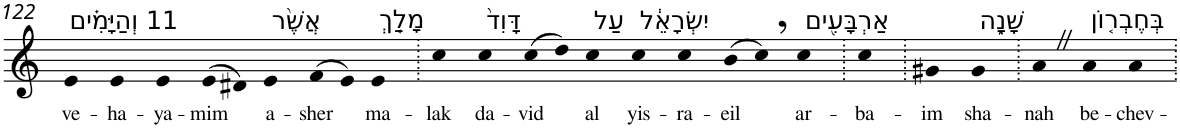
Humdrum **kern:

**kern	**text
*part1	*part1
*staff1	*staff1
*I"Piano	*
*I'Pno	*
!!LO:PB:g=z
*clefG2	*
*k[]	*
=122	=122
!LO:TX:a:t=11 וְהַיָּמִ֗ים	!
!	!LO:LY:b
4e	ve-
!	!LO:LY:b
4e	-ha-
!	!LO:LY:b
4e	-ya-
!	!LO:LY:b
(>8e	-mim
8d#X)	.
!LO:TX:a:t=אֲשֶׁ֨ר	!
!	!LO:LY:b
4e	a-
!	!LO:LY:b
(>8f	-sher
8e)	.
!LO:TX:a:t=מָלַ֤ךְ	!
!	!LO:LY:b
4e	ma-
=123.	=123.
!	!LO:LY:b
4cc	-lak
!LO:TX:a:t=דָּוִד֙	!
!	!LO:LY:b
4cc	da-
!	!LO:LY:b
(>8cc	-vid
8dd)	.
!LO:TX:a:t=עַל	!
!	!LO:LY:b
4cc	al
!LO:TX:a:t=יִשְׂרָאֵ֔ל	!
!	!LO:LY:b
4cc	yis-
!	!LO:LY:b
4cc	-ra-
!	!LO:LY:b
(>8b	-eil
8cc,)	.
!LO:TX:a:t=אַרְבָּעִ֖ים	!
!	!LO:LY:b
4cc	ar-
=124.	=124.
!	!LO:LY:b
4cc	-ba-
=125.	=125.
!	!LO:LY:b
4g#X	-im
!LO:TX:a:t=שָׁנָ֑ה	!
!	!LO:LY:b
4g#	sha-
=126.	=126.
!	!LO:LY:b
4aZ	-nah
!LO:TX:a:t=בְּחֶבְר֤וֹן	!
!	!LO:LY:b
4a	be-
!	!LO:LY:b
4a	-chev-
=.	=.
*-	*-
